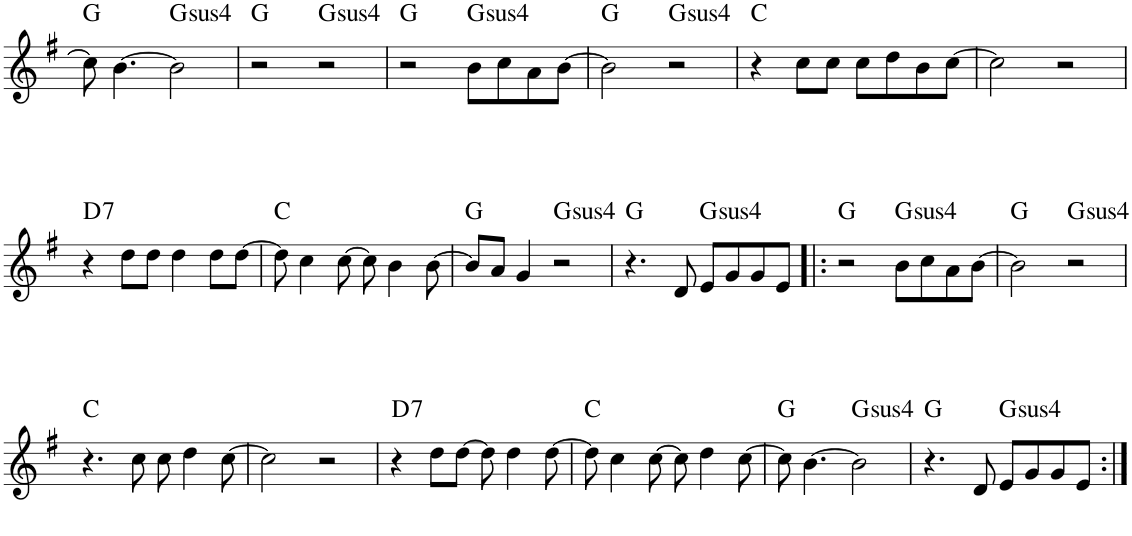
**kern	**harte
*part1	*part1
*staff1	*
*I"Piano	*
*I'Pno.	*
!!LO:PB:g=z
*clefG2	*
*k[f#]	*
*M4/4	*
=53	=53
8cc\]	G:maj
[4.b\	.
!	!LO:H:kt=4
2b\]	G:sus4
=54	=54
2r	G:maj
!	!LO:H:kt=4
2r	G:sus4
=55	=55
2r	G:maj
!	!LO:H:kt=4
8b\L	G:sus4
8cc\	.
8a\	.
[8b\J	.
=56	=56
2b\]	G:maj
!	!LO:H:kt=4
2r	G:sus4
=57	=57
4r	C:maj
8cc\L	.
8cc\J	.
8cc\L	.
8dd\	.
8b\	.
[8cc\J	.
=58	=58
2cc\]	.
2r	.
!!LO:LB:g=z
=59	=59
!	!LO:H:kt=7
4r	D:7
8dd\L	.
8dd\J	.
4dd\	.
8dd\L	.
[8dd\J	.
=60	=60
8dd\]	C:maj
4cc\	.
[8cc\	.
8cc\]	.
4b\	.
[8b\	.
=61	=61
8b/L]	G:maj
8a/J	.
4g/	.
!	!LO:H:kt=4
2r	G:sus4
=62	=62
4.r	G:maj
8d/	.
!	!LO:H:kt=4
8e/L	G:sus4
8g/	.
8g/	.
8e/J	.
=63!|:	=63!|:
2r	G:maj
!	!LO:H:kt=4
8b\L	G:sus4
8cc\	.
8a\	.
[8b\J	.
=64	=64
2b\]	G:maj
!	!LO:H:kt=4
2r	G:sus4
!!LO:LB:g=z
=65	=65
4.r	C:maj
8cc\	.
8cc\	.
4dd\	.
[8cc\	.
=66	=66
2cc\]	.
2r	.
=67	=67
!	!LO:H:kt=7
4r	D:7
8dd\L	.
[8dd\J	.
8dd\]	.
4dd\	.
[8dd\	.
=68	=68
8dd\]	C:maj
4cc\	.
[8cc\	.
8cc\]	.
4dd\	.
[8cc\	.
=69	=69
8cc\]	G:maj
[4.b\	.
!	!LO:H:kt=4
2b\]	G:sus4
=70	=70
4.r	G:maj
8d/	.
!	!LO:H:kt=4
8e/L	G:sus4
8g/	.
8g/	.
8e/J	.
=:|!	=:|!
*-	*-
